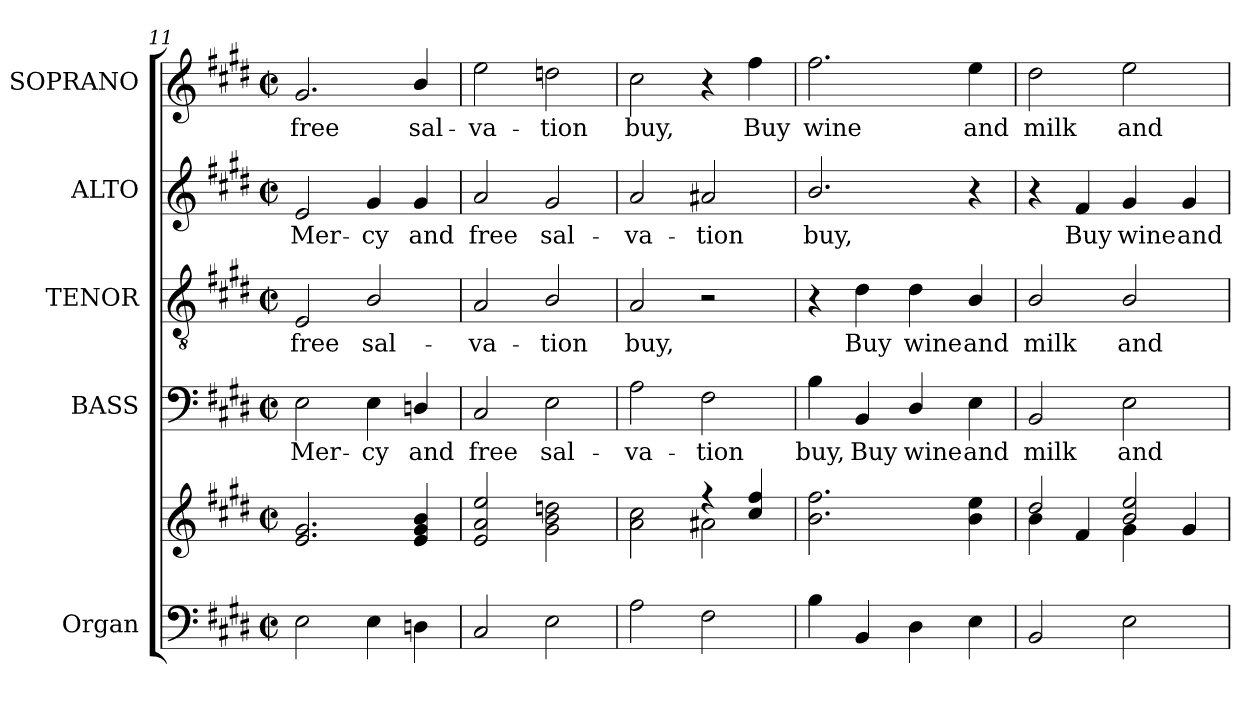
**kern	**kern	**kern	**text	**kern	**text	**kern	**text	**kern	**text
*part5	*part5	*part4	*part4	*part3	*part3	*part2	*part2	*part1	*part1
*staff6	*staff5	*staff4	*staff4	*staff3	*staff3	*staff2	*staff2	*staff1	*staff1
*I"Organ	*	*I"BASS	*	*I"TENOR	*	*I"ALTO	*	*I"SOPRANO	*
*I'Org.	*	*I'B.	*	*I'T.	*	*I'A.	*	*I'S.	*
*clefF4	*clefG2	*clefF4	*	*clefGv2	*	*clefG2	*	*clefG2	*
*	*	*	*	*ITrd7c12	*	*	*	*	*
*k[f#c#g#d#]	*k[f#c#g#d#]	*k[f#c#g#d#]	*	*k[f#c#g#d#]	*	*k[f#c#g#d#]	*	*k[f#c#g#d#]	*
*E:	*E:	*E:	*	*E:	*	*E:	*	*E:	*
*M2/2	*M2/2	*M2/2	*	*M2/2	*	*M2/2	*	*M2/2	*
*met(c|)	*met(c|)	*met(c|)	*	*met(c|)	*	*met(c|)	*	*met(c|)	*
=11	=11	=11	=11	=11	=11	=11	=11	=11	=11
!	!	!	!LO:LY:b:color=#000000	!	!	!	!	!	!
!	!	!	!	!	!LO:LY:b:color=#000000	!	!	!	!
!	!	!	!	!	!	!	!LO:LY:b:color=#000000	!	!
!	!	!	!	!	!	!	!	!	!LO:LY:b:color=#000000
2Ei\	2.ei/ 2.g#i	2Ei\	Mer-	2EEi/	free	2ei/	Mer-	2.g#i/	free
!	!	!	!LO:LY:b:color=#000000	!	!	!	!	!	!
!	!	!	!	!	!LO:LY:b:color=#000000	!	!	!	!
!	!	!	!	!	!	!	!LO:LY:b:color=#000000	!	!
4Ei\	.	4Ei\	-cy	2BBi/	sal-	4g#i/	-cy	.	.
!	!	!	!LO:LY:b:color=#000000	!	!	!	!	!	!
!	!	!	!	!	!	!	!LO:LY:b:color=#000000	!	!
!	!	!	!	!	!	!	!	!	!LO:LY:b:color=#000000
4Dni\	4ei/ 4g#i 4bi	4Dni/	and	.	.	4g#i/	and	4bi/	sal-
=12	=12	=12	=12	=12	=12	=12	=12	=12	=12
!	!	!	!LO:LY:b:color=#000000	!	!	!	!	!	!
!	!	!	!	!	!LO:LY:b:color=#000000	!	!	!	!
!	!	!	!	!	!	!	!LO:LY:b:color=#000000	!	!
!	!	!	!	!	!	!	!	!	!LO:LY:b:color=#000000
2C#i/	2ei/ 2ai 2eei	2C#i/	free	2AAi/	-va-	2ai/	free	2eei\	-va-
!	!	!	!LO:LY:b:color=#000000	!	!	!	!	!	!
!	!	!	!	!	!LO:LY:b:color=#000000	!	!	!	!
!	!	!	!	!	!	!	!LO:LY:b:color=#000000	!	!
!	!	!	!	!	!	!	!	!	!LO:LY:b:color=#000000
2Ei\	2g#i\ 2bi 2ddni	2Ei\	sal-	2BBi/	-tion	2g#i/	sal-	2ddni\	-tion
=13	=13	=13	=13	=13	=13	=13	=13	=13	=13
*	*^	*	*	*	*	*	*	*	*
!	!	!	!	!LO:LY:b:color=#000000	!	!	!	!	!	!
!	!	!	!	!	!	!LO:LY:b:color=#000000	!	!	!	!
!	!	!	!	!	!	!	!	!LO:LY:b:color=#000000	!	!
!	!	!	!	!	!	!	!	!	!	!LO:LY:b:color=#000000
2Ai\	2ai\ 2cc#i	2ryy	2Ai\	-va-	2AAi/	buy,	2ai/	-va-	2cc#i\	buy,
!	!	!	!	!LO:LY:b:color=#000000	!	!	!	!	!	!
!	!	!	!	!	!	!	!	!LO:LY:b:color=#000000	!	!
2F#i\	4r	2a#Xi\	2F#i\	-tion	2r	.	2a#Xi/	-tion	4r	.
!	!	!	!	!	!	!	!	!	!	!LO:LY:b:color=#000000
.	4cc#i/ 4ff#i	.	.	.	.	.	.	.	4ff#i\	Buy
*	*v	*v	*	*	*	*	*	*	*	*
=14	=14	=14	=14	=14	=14	=14	=14	=14	=14
!	!	!	!LO:LY:b:color=#000000	!	!	!	!	!	!
!	!	!	!	!	!	!	!LO:LY:b:color=#000000	!	!
!	!	!	!	!	!	!	!	!	!LO:LY:b:color=#000000
4Bi\	2.bi\ 2.ff#i	4Bi\	buy,	4r	.	2.bi/	buy,	2.ff#i\	wine
!	!	!	!LO:LY:b:color=#000000	!	!	!	!	!	!
!	!	!	!	!	!LO:LY:b:color=#000000	!	!	!	!
4BBi/	.	4BBi/	Buy	4D#i\	Buy	.	.	.	.
!	!	!	!LO:LY:b:color=#000000	!	!	!	!	!	!
!	!	!	!	!	!LO:LY:b:color=#000000	!	!	!	!
4D#i\	.	4D#i/	wine	4D#i\	wine	.	.	.	.
!	!	!	!LO:LY:b:color=#000000	!	!	!	!	!	!
!	!	!	!	!	!LO:LY:b:color=#000000	!	!	!	!
!	!	!	!	!	!	!	!	!	!LO:LY:b:color=#000000
4Ei\	4bi\ 4eei	4Ei\	and	4BBi/	and	4r	.	4eei\	and
=15	=15	=15	=15	=15	=15	=15	=15	=15	=15
*	*^	*	*	*	*	*	*	*	*
!	!	!	!	!LO:LY:b:color=#000000	!	!	!	!	!	!
!	!	!	!	!	!	!LO:LY:b:color=#000000	!	!	!	!
!	!	!	!	!	!	!	!	!	!	!LO:LY:b:color=#000000
2BBi/	2dd#i/	4bi\	2BBi/	milk	2BBi/	milk	4r	.	2dd#i\	milk
!	!	!	!	!	!	!	!	!LO:LY:b:color=#000000	!	!
.	.	4f#i/	.	.	.	.	4f#i/	Buy	.	.
!	!	!	!	!LO:LY:b:color=#000000	!	!	!	!	!	!
!	!	!	!	!	!	!LO:LY:b:color=#000000	!	!	!	!
!	!	!	!	!	!	!	!	!LO:LY:b:color=#000000	!	!
!	!	!	!	!	!	!	!	!	!	!LO:LY:b:color=#000000
2Ei\	2bi/ 2eei	4g#i\	2Ei\	and	2BBi/	and	4g#i/	wine	2eei\	and
!	!	!	!	!	!	!	!	!LO:LY:b:color=#000000	!	!
.	.	4g#i/	.	.	.	.	4g#i/	and	.	.
*	*v	*v	*	*	*	*	*	*	*	*
=	=	=	=	=	=	=	=	=	=
*-	*-	*-	*-	*-	*-	*-	*-	*-	*-
